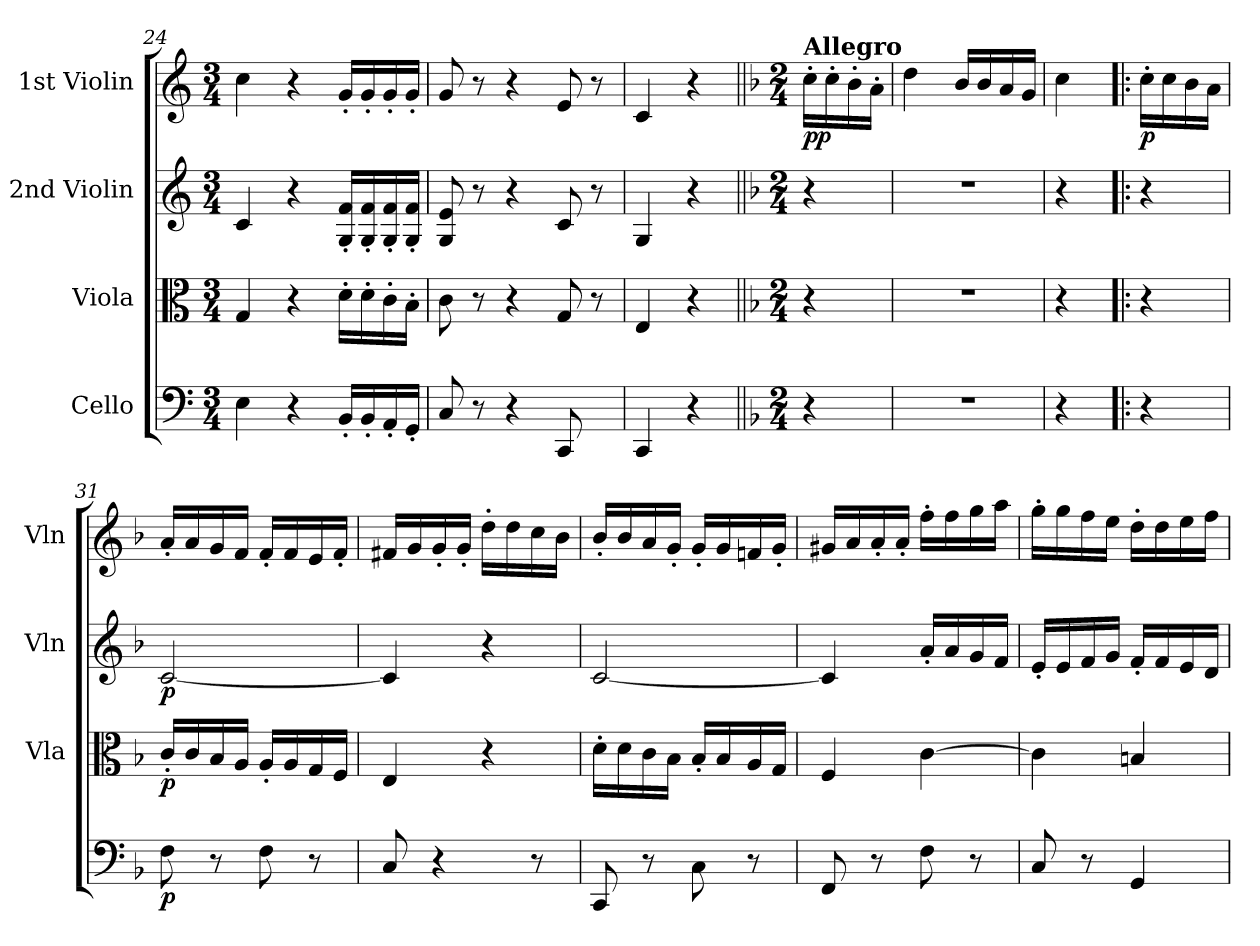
**kern	**dynam	**kern	**dynam	**kern	**dynam	**kern	**dynam
*part4	*part4	*part3	*part3	*part2	*part2	*part1	*part1
*staff4	*staff4	*staff3	*staff3	*staff2	*staff2	*staff1	*staff1
*I"Cello	*	*I"Viola	*	*I"2nd Violin	*	*I"1st Violin	*
*	*	*I'Vla	*	*I'Vln	*	*I'Vln	*
*clefF4	*	*clefC3	*	*clefG2	*	*clefG2	*
*k[]	*	*k[]	*	*k[]	*	*k[]	*
*M3/4	*	*M3/4	*	*M3/4	*	*M3/4	*
=24	=24	=24	=24	=24	=24	=24	=24
4E\	.	4G/	.	4c/	.	4cc\	.
4r	.	4r	.	4r	.	4r	.
16BB'/LL	.	16d'\LL	.	16G/' 16f/'LL	.	16g'/LL	.
16BB'/	.	16d'\	.	16G/' 16f/'	.	16g'/	.
16AA'/	.	16c'\	.	16G/' 16f/'	.	16g'/	.
16GG'/JJ	.	16B'\JJ	.	16G/' 16f/'JJ	.	16g'/JJ	.
=25	=25	=25	=25	=25	=25	=25	=25
8C/	.	8c\	.	8G/ 8e/	.	8g/	.
8r	.	8r	.	8r	.	8r	.
4r	.	4r	.	4r	.	4r	.
8CC/	.	8G/	.	8c/	.	8e/	.
8ryy	.	8r	.	8r	.	8r	.
=26	=26	=26	=26	=26	=26	=26	=26
4CC/	.	4E/	.	4G/	.	4c/	.
4r	.	4r	.	4r	.	4r	.
=27||	=27||	=27||	=27||	=27||	=27||	=27||	=27||
*k[b-]	*	*k[b-]	*	*k[b-]	*	*k[b-]	*
*F:	*	*F:	*	*F:	*	*F:	*
*M2/4	*	*M2/4	*	*M2/4	*	*M2/4	*
!	!	!	!	!	!	!LO:TX:a:B:t=Allegro	!
!	!	!	!	!	!	!	!LO:DY:b
4r	.	4r	.	4r	.	16cc'\LL	pp
.	.	.	.	.	.	16cc'\	.
.	.	.	.	.	.	16b-'\	.
.	.	.	.	.	.	16a'\JJ	.
=28	=28	=28	=28	=28	=28	=28	=28
2r	.	2r	.	2r	.	4dd\	.
.	.	.	.	.	.	16b-/LL	.
.	.	.	.	.	.	16b-/	.
.	.	.	.	.	.	16a/	.
.	.	.	.	.	.	16g/JJ	.
=29	=29	=29	=29	=29	=29	=29	=29
4r	.	4r	.	4r	.	4cc\	.
=30!|:	=30!|:	=30!|:	=30!|:	=30!|:	=30!|:	=30!|:	=30!|:
!	!	!	!	!	!	!	!LO:DY:b
4r	.	4r	.	4r	.	16cc'\LL	p
.	.	.	.	.	.	16cc\	.
.	.	.	.	.	.	16b-\	.
.	.	.	.	.	.	16a\JJ	.
=31	=31	=31	=31	=31	=31	=31	=31
!	!LO:DY:b	!	!LO:DY:b	!	!LO:DY:b	!	!
8F\	p	16c'/LL	p	[2c/	p	16a'/LL	.
.	.	16c/	.	.	.	16a/	.
8r	.	16B-/	.	.	.	16g/	.
.	.	16A/JJ	.	.	.	16f/JJ	.
8F\	.	16A'/LL	.	.	.	16f'/LL	.
.	.	16A/	.	.	.	16f/	.
8r	.	16G/	.	.	.	16e/	.
.	.	16F/JJ	.	.	.	16f'/JJ	.
=32	=32	=32	=32	=32	=32	=32	=32
8C/	.	4E/	.	4c/]	.	16f#X/LL	.
.	.	.	.	.	.	16g/	.
4r	.	.	.	.	.	16g'/	.
.	.	.	.	.	.	16g'/JJ	.
.	.	4r	.	4r	.	16dd'\LL	.
.	.	.	.	.	.	16dd\	.
8r	.	.	.	.	.	16cc\	.
.	.	.	.	.	.	16b-\JJ	.
=33	=33	=33	=33	=33	=33	=33	=33
8CC/	.	16d'\LL	.	[2c/	.	16b-'/LL	.
.	.	16d\	.	.	.	16b-/	.
8r	.	16c\	.	.	.	16a/	.
.	.	16B-\JJ	.	.	.	16g'/JJ	.
8C\	.	16B-'/LL	.	.	.	16g'/LL	.
.	.	16B-/	.	.	.	16g/	.
8r	.	16A/	.	.	.	16fn/	.
.	.	16G/JJ	.	.	.	16g'/JJ	.
=34	=34	=34	=34	=34	=34	=34	=34
8FF/	.	4F/	.	4c/]	.	16g#X/LL	.
.	.	.	.	.	.	16a/	.
8r	.	.	.	.	.	16a'/	.
.	.	.	.	.	.	16a'/JJ	.
8F\	.	[4c\	.	16a'/LL	.	16ff'\LL	.
.	.	.	.	16a/	.	16ff\	.
8r	.	.	.	16g/	.	16gg\	.
.	.	.	.	16f/JJ	.	16aa\JJ	.
=35	=35	=35	=35	=35	=35	=35	=35
8C/	.	4c\]	.	16e'/LL	.	16gg'\LL	.
.	.	.	.	16e/	.	16gg\	.
8r	.	.	.	16f/	.	16ff\	.
.	.	.	.	16g/JJ	.	16ee\JJ	.
4GG/	.	4Bn/	.	16f'/LL	.	16dd'\LL	.
.	.	.	.	16f/	.	16dd\	.
.	.	.	.	16e/	.	16ee\	.
.	.	.	.	16d/JJ	.	16ff\JJ	.
=	=	=	=	=	=	=	=
*-	*-	*-	*-	*-	*-	*-	*-
